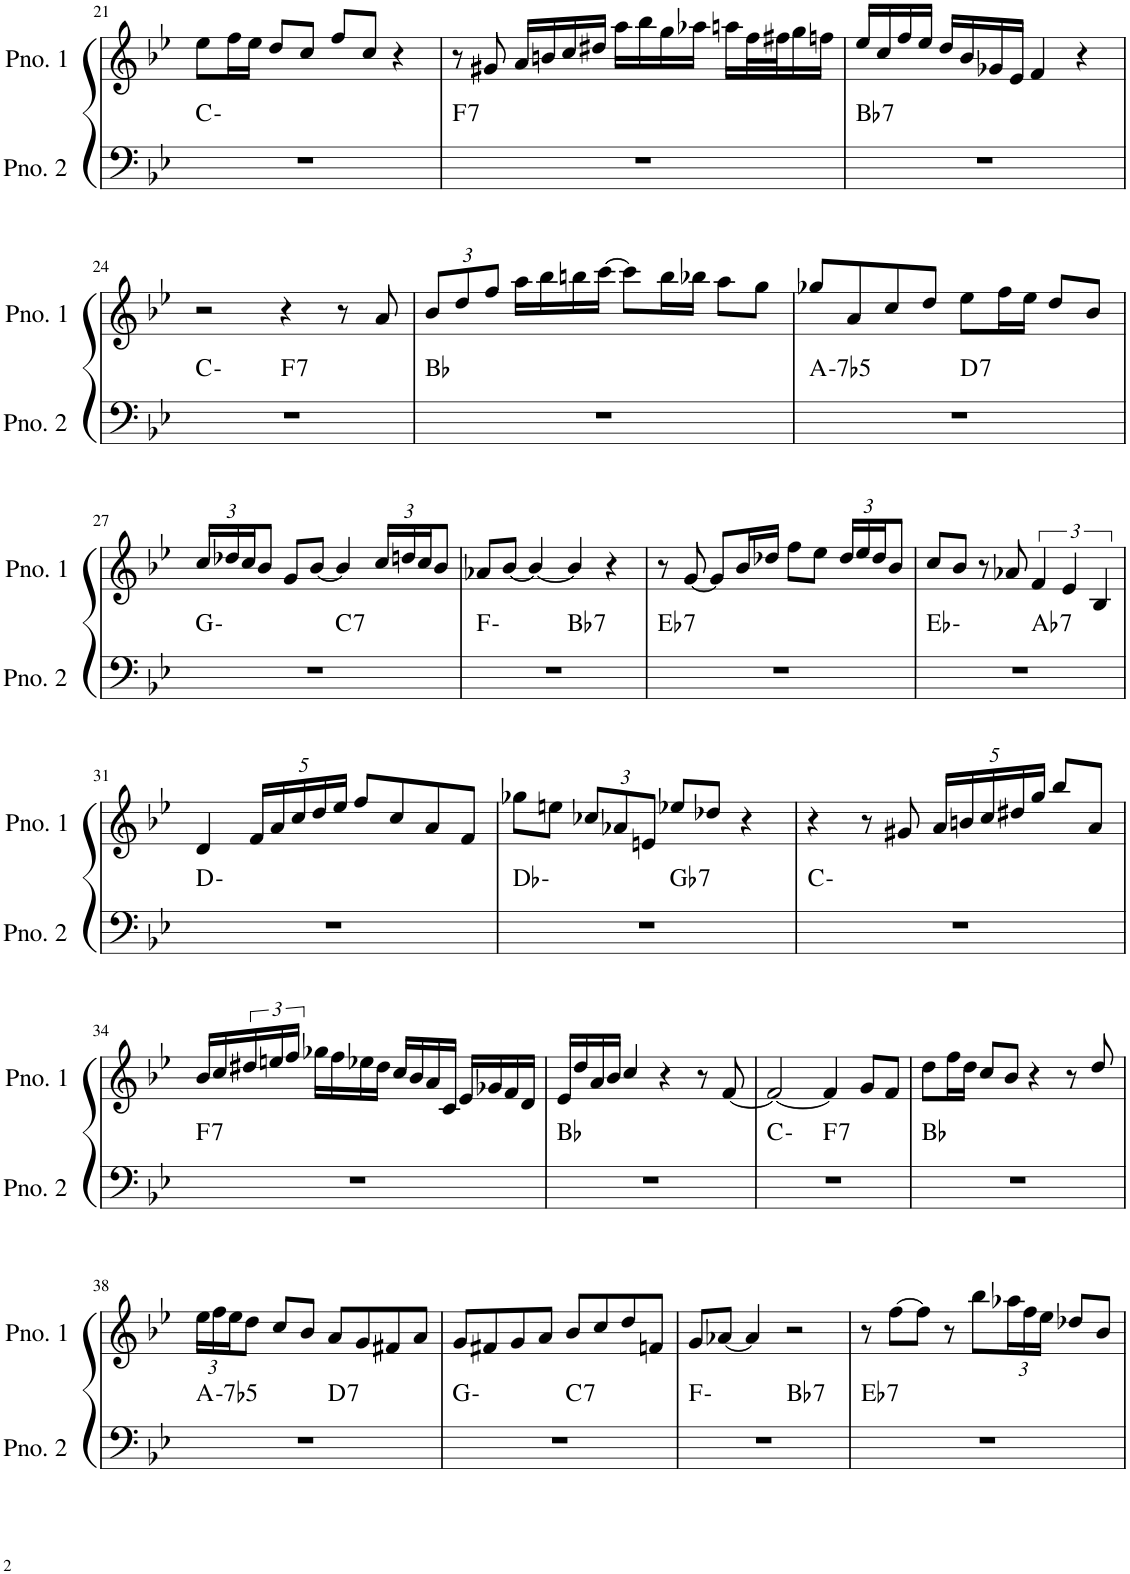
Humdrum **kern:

**kern	**harte	**kern
*part2	*part2	*part1
*staff2	*	*staff1
*I"ピアノ 2	*	*I"ピアノ 1
!!LO:PB:g=z
*clefF4	*	*clefG2
*k[b-e-]	*	*k[b-e-]
*M4/4	*	*M4/4
=21	=21	=21
1r	C:min	8ee-\L
.	.	16ff\L
.	.	16ee-\JJ
.	.	8dd/L
.	.	8cc/J
.	.	8ff/L
.	.	8cc/J
.	.	4r
=22	=22	=22
!	!LO:H:kt=7	!
1r	F:7	8r
.	.	8g#X/
.	.	16a/LL
.	.	16bn/
.	.	16cc/
.	.	16dd#X/JJ
.	.	16aa\LL
.	.	16bb-\
.	.	16gg\
.	.	16aa-X\JJ
.	.	16aan\LL
.	.	32ff\L
.	.	32ff#X\J
.	.	16gg\
.	.	16ffn\JJ
=23	=23	=23
!	!LO:H:kt=7	!
1r	Bb:7	16ee-/LL
.	.	16cc/
.	.	16ff/
.	.	16ee-/JJ
.	.	16dd/LL
.	.	16b-/
.	.	16g-X/
.	.	16e-/JJ
.	.	4f/
.	.	4r
!!LO:LB:g=z
=24	=24	=24
*^	*	*
1r	2ryy	C:min	2r
!	!	!LO:H:kt=7	!
.	2ryy	F:7	4r
.	.	.	8r
.	.	.	8a/
*v	*v	*	*
=25	=25	=25
*	*	*Xbrackettup
1r	Bb:maj	12b-/L
.	.	12dd/
.	.	12ff/J
.	.	16aa\LL
.	.	16bb-\
.	.	16bbn\
.	.	[16ccc\JJ
.	.	8ccc\L]
.	.	16bb\L
.	.	16bb-X\JJ
.	.	8aa\L
.	.	8gg\J
=26	=26	=26
!	!LO:H:kt=-7b5	!
*^	*	*
1r	2ryy	A:hdim7	8gg-X/L
.	.	.	8a/
.	.	.	8cc/
.	.	.	8dd/J
!	!	!LO:H:kt=7	!
.	2ryy	D:7	8ee-\L
.	.	.	16ff\L
.	.	.	16ee-\JJ
.	.	.	8dd/L
.	.	.	8b-/J
!!LO:LB:g=z
=27	=27	=27	=27
1r	2ryy	G:min	24cc/LL
.	.	.	24dd-X/
.	.	.	24cc/J
.	.	.	8b-/J
.	.	.	8g/L
.	.	.	[8b-/J
!	!	!LO:H:kt=7	!
.	2ryy	C:7	4b-/]
.	.	.	24cc/LL
.	.	.	24ddn/
.	.	.	24cc/J
.	.	.	8b-/J
=28	=28	=28	=28
1r	2ryy	F:min	8a-X/L
.	.	.	[8b-/J
.	.	.	4b-/_
!	!	!LO:H:kt=7	!
.	2ryy	Bb:7	4b-/]
.	.	.	4r
=29	=29	=29	=29
!	!	!LO:H:kt=7	!
*v	*v	*	*
1r	Eb:7	8r
.	.	[8g/
.	.	8g/L]
.	.	16b-/L
.	.	16dd-X/JJ
.	.	8ff\L
.	.	8ee-\J
.	.	24dd-/LL
.	.	24ee-/
.	.	24dd-/J
.	.	8b-/J
=30	=30	=30
*^	*	*
1r	2ryy	Eb:min	8cc/L
.	.	.	8b-/J
.	.	.	8r
.	.	.	8a-X/
*	*	*	*brackettup
!	!	!LO:H:kt=7	!
.	2ryy	Ab:7	6f/
.	.	.	6e-/
.	.	.	6B-/
*v	*v	*	*
!!LO:LB:g=z
=31	=31	=31
1r	D:min	4d/
*	*	*Xbrackettup
.	.	20f/LL
.	.	20a/
.	.	20cc/
.	.	20dd/
.	.	20ee-/JJ
.	.	8ff/L
.	.	8cc/
.	.	8a/
.	.	8f/J
=32	=32	=32
*^	*	*
1r	2ryy	Db:min	8gg-X\L
.	.	.	8een\J
.	.	.	12cc-X/L
.	.	.	12a-X/
.	.	.	12en/J
!	!	!LO:H:kt=7	!
.	2ryy	Gb:7	8ee-X/L
.	.	.	8dd-X/J
.	.	.	4r
*v	*v	*	*
=33	=33	=33
1r	C:min	4r
.	.	8r
.	.	8g#X/
.	.	20a/LL
.	.	20bn/
.	.	20cc/
.	.	20dd#X/
.	.	20gg/JJ
.	.	8bb-/L
.	.	8a/J
!!LO:LB:g=z
=34	=34	=34
!	!LO:H:kt=7	!
1r	F:7	16b-/LL
.	.	16cc/
*	*	*brackettup
.	.	24dd#X/
.	.	24een/
.	.	24ff/JJ
.	.	16gg-X\LL
.	.	16ff\
.	.	16ee-X\
.	.	16dd#\JJ
.	.	16cc/LL
.	.	16b-/
.	.	16a/
.	.	16c/JJ
.	.	16e-/LL
.	.	16g-X/
.	.	16f/
.	.	16d/JJ
=35	=35	=35
1r	Bb:maj	16e-/LL
.	.	16dd/
.	.	16a/
.	.	16b-/JJ
.	.	4cc/
.	.	4r
.	.	8r
.	.	[8f/
=36	=36	=36
*^	*	*
1r	2ryy	C:min	2f/_
!	!	!LO:H:kt=7	!
.	2ryy	F:7	4f/]
.	.	.	8g/L
.	.	.	8f/J
*v	*v	*	*
=37	=37	=37
1r	Bb:maj	8dd\L
.	.	16ff\L
.	.	16dd\JJ
.	.	8cc/L
.	.	8b-/J
.	.	4r
.	.	8r
.	.	8dd/
!!LO:LB:g=z
=38	=38	=38
*	*	*Xbrackettup
!	!LO:H:kt=-7b5	!
*^	*	*
1r	2ryy	A:hdim7	24ee-\LL
.	.	.	24ff\
.	.	.	24ee-\J
.	.	.	8dd\J
.	.	.	8cc/L
.	.	.	8b-/J
!	!	!LO:H:kt=7	!
.	2ryy	D:7	8a/L
.	.	.	8g/
.	.	.	8f#X/
.	.	.	8a/J
=39	=39	=39	=39
1r	2ryy	G:min	8g/L
.	.	.	8f#X/
.	.	.	8g/
.	.	.	8a/J
!	!	!LO:H:kt=7	!
.	2ryy	C:7	8b-/L
.	.	.	8cc/
.	.	.	8dd/
.	.	.	8fn/J
=40	=40	=40	=40
1r	2ryy	F:min	8g/L
.	.	.	[8a-X/J
.	.	.	4a-/]
!	!	!LO:H:kt=7	!
.	2ryy	Bb:7	2r
=41	=41	=41	=41
!	!	!LO:H:kt=7	!
*v	*v	*	*
1r	Eb:7	8r
.	.	[8ff\L
.	.	8ff\J]
.	.	8r
.	.	8bb-\L
.	.	24aa-X\L
.	.	24ff\
.	.	24ee-\JJ
.	.	8dd-X/L
.	.	8b-/J
=	=	=
*-	*-	*-
